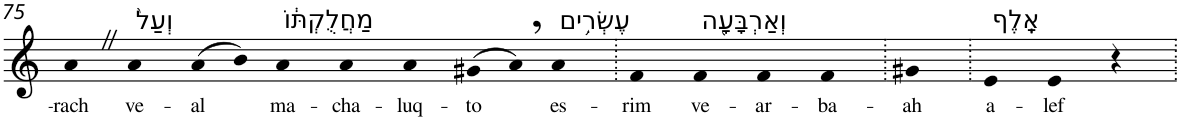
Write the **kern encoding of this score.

**kern	**text
*part1	*part1
*staff1	*staff1
*I"Piano	*
*I'Pno	*
!!LO:PB:g=z
*clefG2	*
*k[]	*
=75	=75
!	!LO:LY:b
4aZ	-rach
!LO:TX:a:t=וְעַל֙	!
!	!LO:LY:b
4a	ve-
!	!LO:LY:b
(>8a	-al
8b)	.
!LO:TX:a:t=מַחֲלֻקְתּ֔וֹ	!
!	!LO:LY:b
4a	ma-
!	!LO:LY:b
4a	-cha-
!	!LO:LY:b
4a	-luq-
!	!LO:LY:b
(>8g#X	-to
8a,)	.
!LO:TX:a:t=עֶשְׂרִ֥ים	!
!	!LO:LY:b
4a	es-
=76.	=76.
!	!LO:LY:b
4f	-rim
!LO:TX:a:t=וְאַרְבָּעָ֖ה	!
!	!LO:LY:b
4f	ve-
!	!LO:LY:b
4f	-ar-
!	!LO:LY:b
4f	-ba-
=77.	=77.
!	!LO:LY:b
4g#X	-ah
=78.	=78.
!LO:TX:a:t=אָֽלֶף	!
!	!LO:LY:b
4e	a-
!	!LO:LY:b
4e	-lef
4r	.
=.	=.
*-	*-
